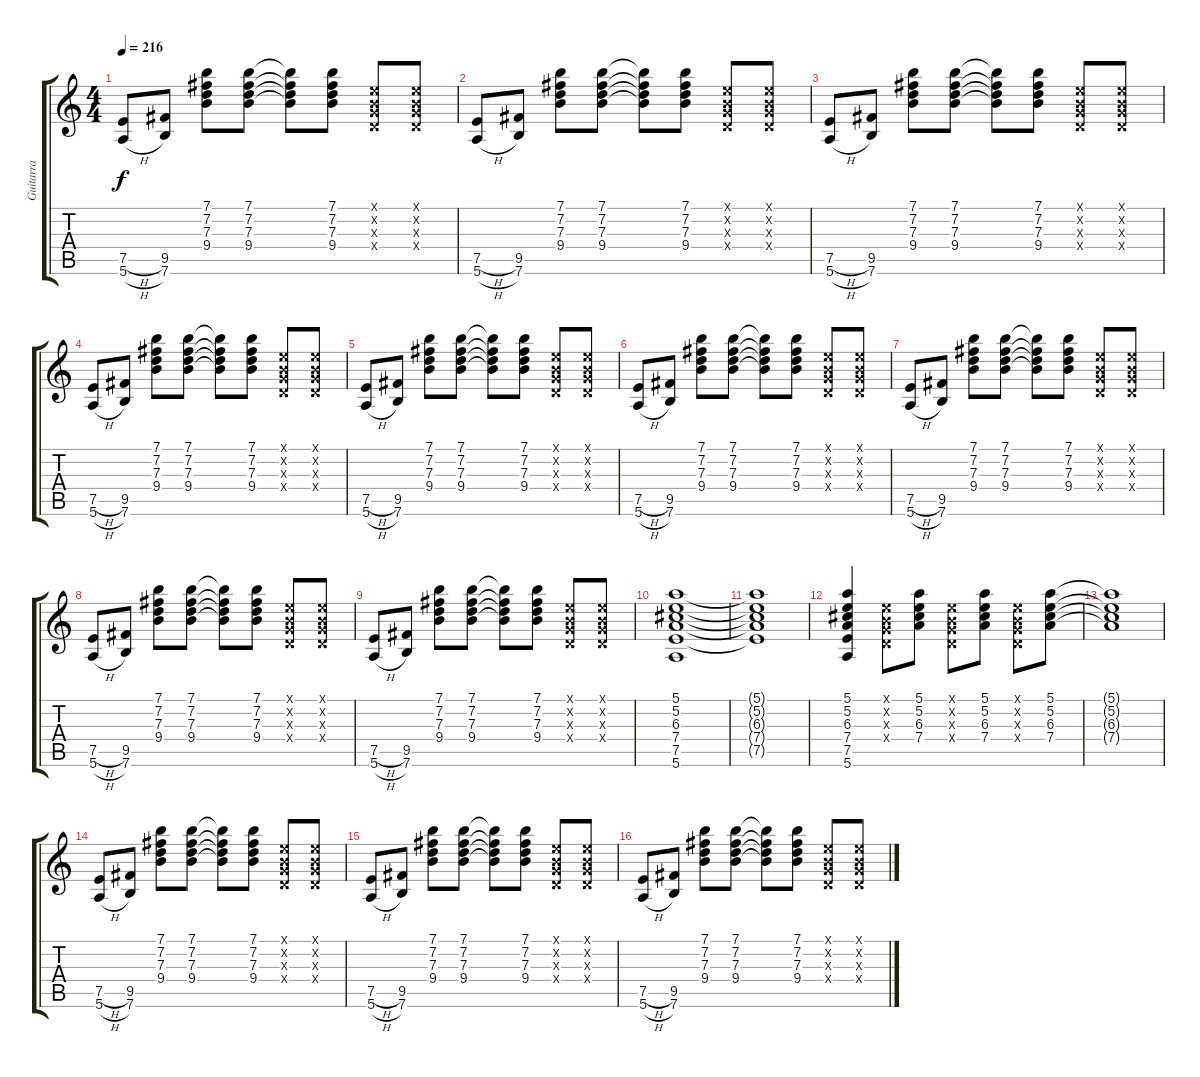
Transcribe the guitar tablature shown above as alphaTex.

\track ("Guitarra" "Guitarra") {instrument acousticguitarnylon}
\staff {score tabs}
\tuning (E4 B3 G3 D3 A2 E2) {hide}
\ts (4 4)
\tempo 216
\clef g2
\ks c
(7.5{h} 5.6{h}).8{dy f} (9.5 7.6).8 (7.1 7.2 7.3 9.4).8 (7.1 7.2 7.3 9.4).8 (7.1{t} 7.2{t} 7.3{t} 9.4{t}).8 (7.1 7.2 7.3 9.4).8 (0.1{x} 0.2{x} 0.3{x} 0.4{x}).8 (0.1{x} 0.2{x} 0.3{x} 0.4{x}).8 |
(7.5{h} 5.6{h}).8 (9.5 7.6).8 (7.1 7.2 7.3 9.4).8 (7.1 7.2 7.3 9.4).8 (7.1{t} 7.2{t} 7.3{t} 9.4{t}).8 (7.1 7.2 7.3 9.4).8 (0.1{x} 0.2{x} 0.3{x} 0.4{x}).8 (0.1{x} 0.2{x} 0.3{x} 0.4{x}).8 |
(7.5{h} 5.6{h}).8 (9.5 7.6).8 (7.1 7.2 7.3 9.4).8 (7.1 7.2 7.3 9.4).8 (7.1{t} 7.2{t} 7.3{t} 9.4{t}).8 (7.1 7.2 7.3 9.4).8 (0.1{x} 0.2{x} 0.3{x} 0.4{x}).8 (0.1{x} 0.2{x} 0.3{x} 0.4{x}).8 |
(7.5{h} 5.6{h}).8 (9.5 7.6).8 (7.1 7.2 7.3 9.4).8 (7.1 7.2 7.3 9.4).8 (7.1{t} 7.2{t} 7.3{t} 9.4{t}).8 (7.1 7.2 7.3 9.4).8 (0.1{x} 0.2{x} 0.3{x} 0.4{x}).8 (0.1{x} 0.2{x} 0.3{x} 0.4{x}).8 |
(7.5{h} 5.6{h}).8 (9.5 7.6).8 (7.1 7.2 7.3 9.4).8 (7.1 7.2 7.3 9.4).8 (7.1{t} 7.2{t} 7.3{t} 9.4{t}).8 (7.1 7.2 7.3 9.4).8 (0.1{x} 0.2{x} 0.3{x} 0.4{x}).8 (0.1{x} 0.2{x} 0.3{x} 0.4{x}).8 |
(7.5{h} 5.6{h}).8 (9.5 7.6).8 (7.1 7.2 7.3 9.4).8 (7.1 7.2 7.3 9.4).8 (7.1{t} 7.2{t} 7.3{t} 9.4{t}).8 (7.1 7.2 7.3 9.4).8 (0.1{x} 0.2{x} 0.3{x} 0.4{x}).8 (0.1{x} 0.2{x} 0.3{x} 0.4{x}).8 |
(7.5{h} 5.6{h}).8 (9.5 7.6).8 (7.1 7.2 7.3 9.4).8 (7.1 7.2 7.3 9.4).8 (7.1{t} 7.2{t} 7.3{t} 9.4{t}).8 (7.1 7.2 7.3 9.4).8 (0.1{x} 0.2{x} 0.3{x} 0.4{x}).8 (0.1{x} 0.2{x} 0.3{x} 0.4{x}).8 |
(7.5{h} 5.6{h}).8 (9.5 7.6).8 (7.1 7.2 7.3 9.4).8 (7.1 7.2 7.3 9.4).8 (7.1{t} 7.2{t} 7.3{t} 9.4{t}).8 (7.1 7.2 7.3 9.4).8 (0.1{x} 0.2{x} 0.3{x} 0.4{x}).8 (0.1{x} 0.2{x} 0.3{x} 0.4{x}).8 |
(7.5{h} 5.6{h}).8 (9.5 7.6).8 (7.1 7.2 7.3 9.4).8 (7.1 7.2 7.3 9.4).8 (7.1{t} 7.2{t} 7.3{t} 9.4{t}).8 (7.1 7.2 7.3 9.4).8 (0.1{x} 0.2{x} 0.3{x} 0.4{x}).8 (0.1{x} 0.2{x} 0.3{x} 0.4{x}).8 |
(5.1 5.2 6.3 7.4 7.5 5.6).1 |
(5.1{t} 5.2{t} 6.3{t} 7.4{t} 7.5{t}).1 |
(5.1 5.2 6.3 7.4 7.5 5.6).4 (0.1{x} 0.2{x} 0.3{x} 0.4{x}).8{volume 12} (5.1 5.2 6.3 7.4).8 (0.1{x} 0.2{x} 0.3{x} 0.4{x}).8 (5.1 5.2 6.3 7.4).8 (0.1{x} 0.2{x} 0.3{x} 0.4{x}).8 (5.1 5.2 6.3 7.4).8 |
(5.1{t} 5.2{t} 6.3{t} 7.4{t}).1{volume 10} |
(7.5{h} 5.6{h}).8 (9.5 7.6).8 (7.1 7.2 7.3 9.4).8 (7.1 7.2 7.3 9.4).8 (7.1{t} 7.2{t} 7.3{t} 9.4{t}).8 (7.1 7.2 7.3 9.4).8 (0.1{x} 0.2{x} 0.3{x} 0.4{x}).8 (0.1{x} 0.2{x} 0.3{x} 0.4{x}).8 |
(7.5{h} 5.6{h}).8 (9.5 7.6).8 (7.1 7.2 7.3 9.4).8 (7.1 7.2 7.3 9.4).8 (7.1{t} 7.2{t} 7.3{t} 9.4{t}).8 (7.1 7.2 7.3 9.4).8 (0.1{x} 0.2{x} 0.3{x} 0.4{x}).8 (0.1{x} 0.2{x} 0.3{x} 0.4{x}).8 |
(7.5{h} 5.6{h}).8 (9.5 7.6).8 (7.1 7.2 7.3 9.4).8 (7.1 7.2 7.3 9.4).8 (7.1{t} 7.2{t} 7.3{t} 9.4{t}).8 (7.1 7.2 7.3 9.4).8 (0.1{x} 0.2{x} 0.3{x} 0.4{x}).8 (0.1{x} 0.2{x} 0.3{x} 0.4{x}).8
